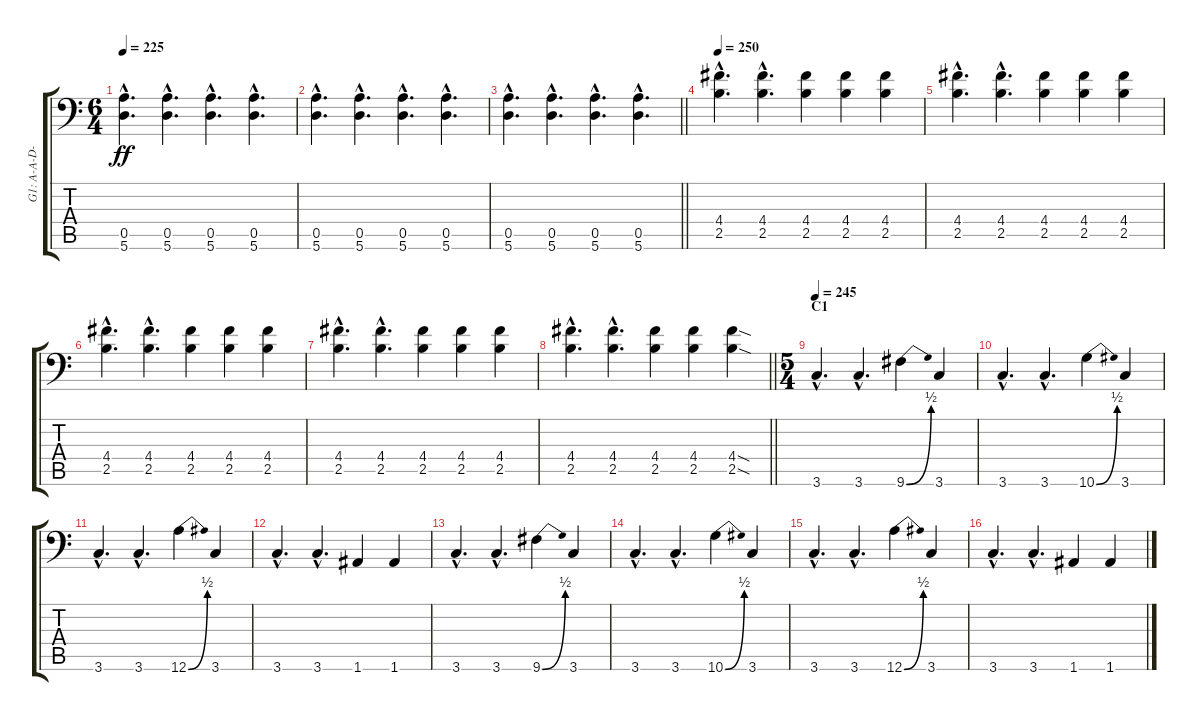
\track ("G1: A-A-D-G-B-E" "G1: A-A-D-") {instrument distortionguitar}
\staff {score tabs}
\tuning (E4 B3 G3 D3 A2 A1) {hide}
\ts (6 4)
\tempo 225
\clef f4
\ks c
(0.5{hac} 5.6{hac}).4{d dy ff} (0.5{hac} 5.6{hac}).4{d} (0.5{hac} 5.6{hac}).4{d} (0.5{hac} 5.6{hac}).4{d} |
(0.5{hac} 5.6{hac}).4{d} (0.5{hac} 5.6{hac}).4{d} (0.5{hac} 5.6{hac}).4{d} (0.5{hac} 5.6{hac}).4{d} |
\barLineRight lightlight
(0.5{hac} 5.6{hac}).4{d} (0.5{hac} 5.6{hac}).4{d} (0.5{hac} 5.6{hac}).4{d} (0.5{hac} 5.6{hac}).4{d} |
\section ("" "")
\tempo 250
(4.4{hac} 2.5{hac}).4{d} (4.4{hac} 2.5{hac}).4{d} (4.4 2.5).4 (4.4 2.5).4 (4.4 2.5).4 |
(4.4{hac} 2.5{hac}).4{d} (4.4{hac} 2.5{hac}).4{d} (4.4 2.5).4 (4.4 2.5).4 (4.4 2.5).4 |
(4.4{hac} 2.5{hac}).4{d} (4.4{hac} 2.5{hac}).4{d} (4.4 2.5).4 (4.4 2.5).4 (4.4 2.5).4 |
(4.4{hac} 2.5{hac}).4{d} (4.4{hac} 2.5{hac}).4{d} (4.4 2.5).4 (4.4 2.5).4 (4.4 2.5).4 |
\barLineRight lightlight
(4.4{hac} 2.5{hac}).4{d} (4.4{hac} 2.5{hac}).4{d} (4.4 2.5).4 (4.4 2.5).4 (4.4{sod} 2.5{sod}).4 |
\ts (5 4)
\section ("" "C1")
\tempo 245
3.6{hac}.4{d} 3.6{hac}.4{d} 9.6{be (bend 0 0 60 2)}.4 3.6.4 |
3.6{hac}.4{d} 3.6{hac}.4{d} 10.6{be (bend 0 0 60 2)}.4 3.6.4 |
3.6{hac}.4{d} 3.6{hac}.4{d} 12.6{be (bend 0 0 60 2)}.4 3.6.4 |
3.6{hac}.4{d} 3.6{hac}.4{d} 1.6.4 1.6.4 |
3.6{hac}.4{d} 3.6{hac}.4{d} 9.6{be (bend 0 0 60 2)}.4 3.6.4 |
3.6{hac}.4{d} 3.6{hac}.4{d} 10.6{be (bend 0 0 60 2)}.4 3.6.4 |
3.6{hac}.4{d} 3.6{hac}.4{d} 12.6{be (bend 0 0 60 2)}.4 3.6.4 |
3.6{hac}.4{d} 3.6{hac}.4{d} 1.6.4 1.6.4
